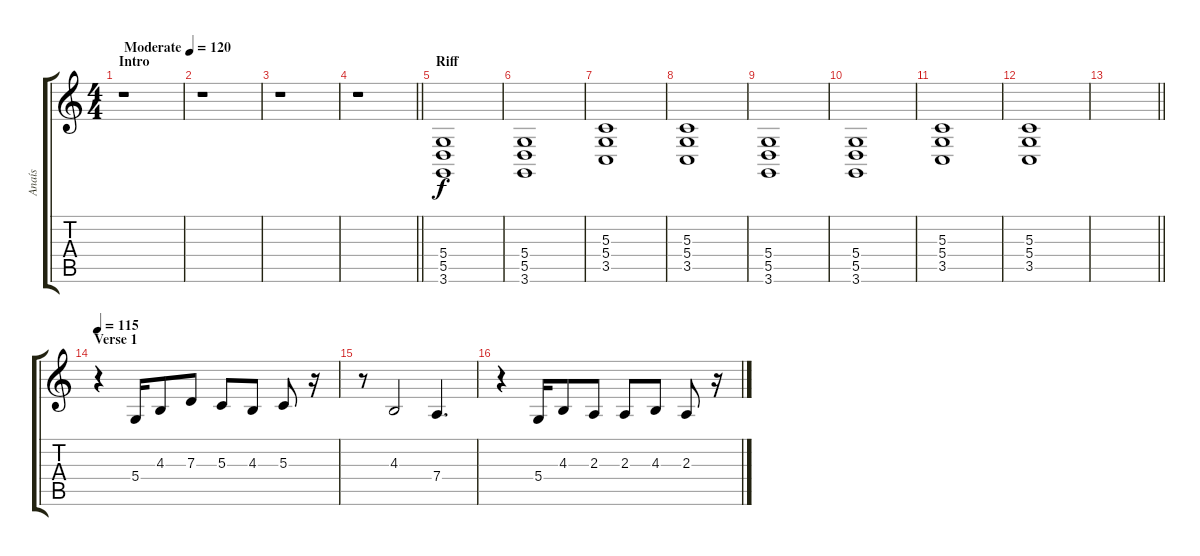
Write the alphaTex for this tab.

\track ("Anaís" "Anaís") {instrument acousticgrandpiano}
\staff {score tabs}
\tuning (E4 B3 G3 D3 A2 E2) {hide}
\ts (4 4)
\section ("" "Intro")
\tempo (120 "Moderate")
\clef g2
\ks c
r.1{dy f instrument acousticgrandpiano} |
r.1 |
r.1 |
\barLineRight lightlight
r.1 |
\section ("" "Riff")
(5.4 5.5 3.6).1 |
(5.4 5.5 3.6).1 |
(5.3 5.4 3.5).1 |
(5.3 5.4 3.5).1 |
(5.4 5.5 3.6).1 |
(5.4 5.5 3.6).1 |
(5.3 5.4 3.5).1 |
(5.3 5.4 3.5).1 |
\barLineRight lightlight
|
\section ("" "Verse 1")
\tempo 115
r.4 5.4.16 4.3.8 7.3.8 5.3.8 4.3.8 5.3.8 r.16 |
r.8 4.3.2 7.4.4{d} |
r.4 5.4.16 4.3.8 2.3.8 2.3.8 4.3.8 2.3.8 r.16
